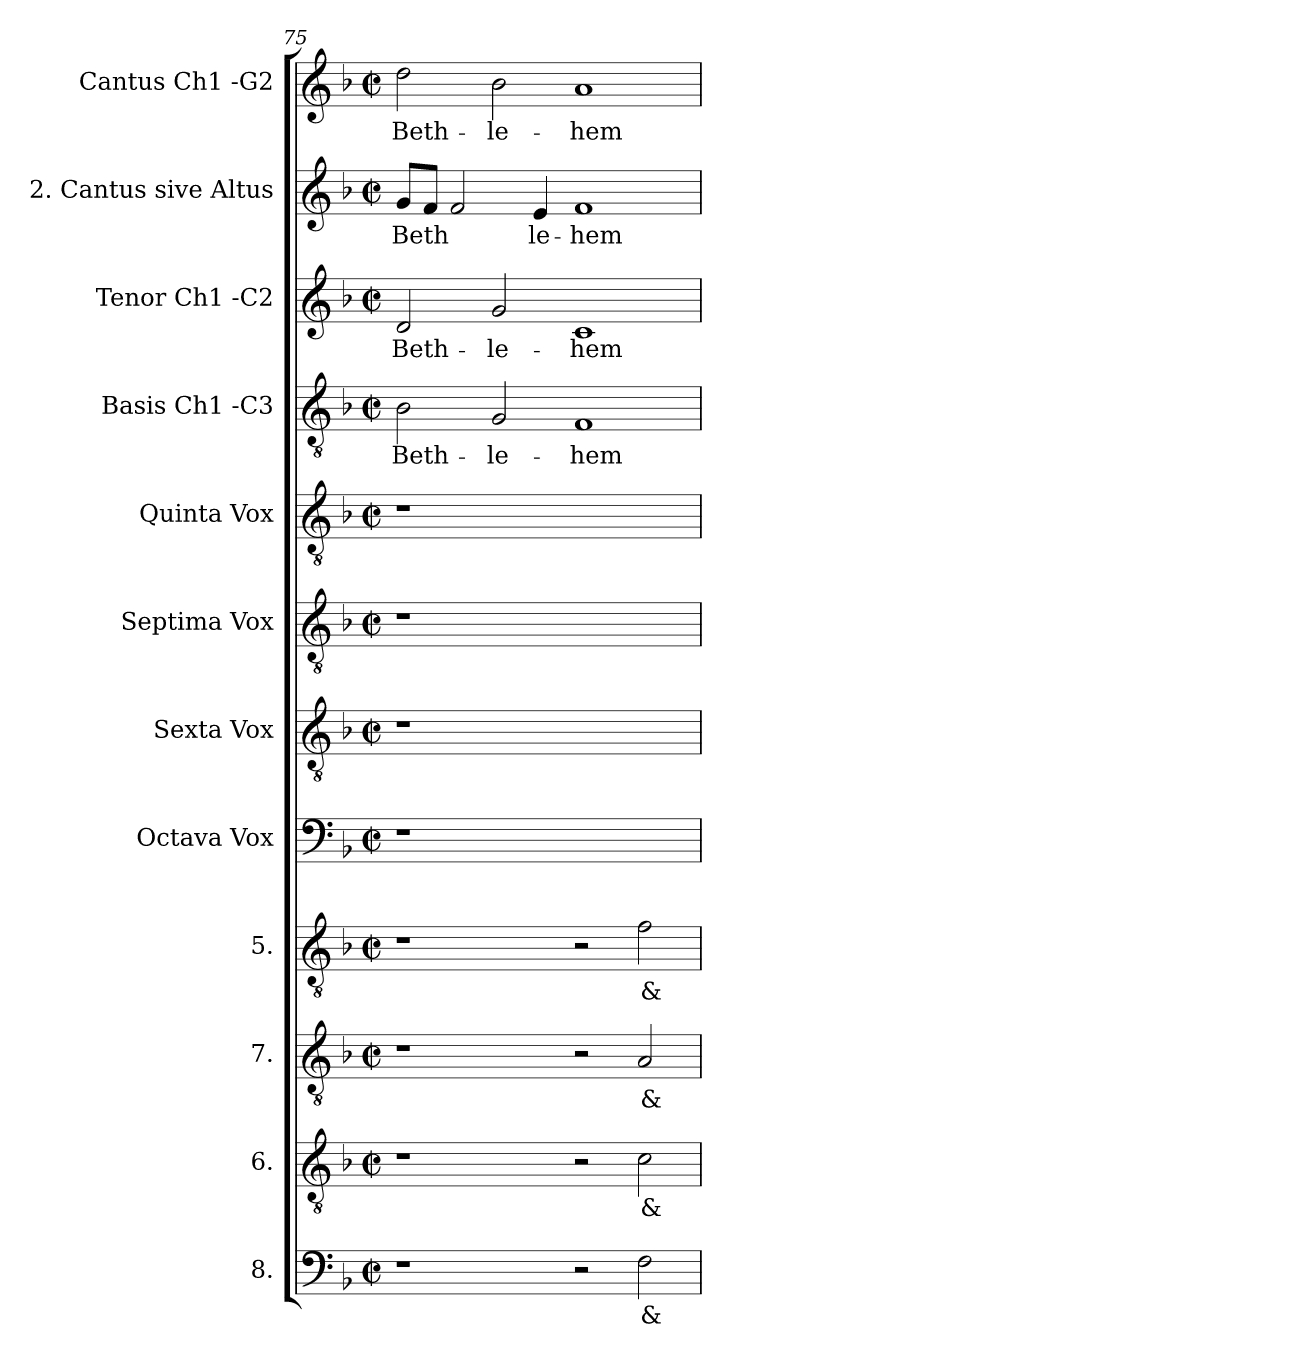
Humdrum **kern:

**kern	**text	**kern	**text	**kern	**text	**kern	**text	**kern	**kern	**kern	**kern	**kern	**text	**kern	**text	**kern	**text	**kern	**text
*part12	*part12	*part11	*part11	*part10	*part10	*part9	*part9	*part8	*part7	*part6	*part5	*part4	*part4	*part3	*part3	*part2	*part2	*part1	*part1
*staff12	*staff12	*staff11	*staff11	*staff10	*staff10	*staff9	*staff9	*staff8	*staff7	*staff6	*staff5	*staff4	*staff4	*staff3	*staff3	*staff2	*staff2	*staff1	*staff1
*I"8.	*	*I"6.	*	*I"7.	*	*I"5.	*	*I"Octava  Vox	*I"Sexta  Vox	*I"Septima  Vox	*I"Quinta  Vox	*I"Basis  Ch1 -C3	*	*I"Tenor  Ch1 -C2	*	*I"2. Cantus sive  Altus	*	*I"Cantus  Ch1 -G2	*
*	*	*	*	*	*	*	*	*	*	*	*	*I'B	*	*I'T	*	*I'A	*	*I'C	*
*clefF4	*	*clefGv2	*	*clefGv2	*	*clefGv2	*	*clefF4	*clefGv2	*clefGv2	*clefGv2	*clefGv2	*	*clefG2	*	*clefG2	*	*clefG2	*
*k[b-]	*	*k[b-]	*	*k[b-]	*	*k[b-]	*	*k[b-]	*k[b-]	*k[b-]	*k[b-]	*k[b-]	*	*k[b-]	*	*k[b-]	*	*k[b-]	*
*F:	*	*F:	*	*F:	*	*F:	*	*F:	*F:	*F:	*F:	*F:	*	*F:	*	*F:	*	*F:	*
*M2/2	*	*M2/2	*	*M2/2	*	*M2/2	*	*M2/2	*M2/2	*M2/2	*M2/2	*M2/2	*	*M2/2	*	*M2/2	*	*M2/2	*
*met(c|)	*	*met(c|)	*	*met(c|)	*	*met(c|)	*	*met(c|)	*met(c|)	*met(c|)	*met(c|)	*met(c|)	*	*met(c|)	*	*met(c|)	*	*met(c|)	*
=75	=75	=75	=75	=75	=75	=75	=75	=75	=75	=75	=75	=75	=75	=75	=75	=75	=75	=75	=75
!	!	!	!	!	!	!	!	!	!	!	!	!	!LO:LY:b:cj	!	!LO:LY:b:cj	!	!LO:LY:b:cj	!	!LO:LY:b:cj
1r	.	1r	.	1r	.	1r	.	1r	1r	1r	1r	2B-\	Beth-	2d/	Beth-	8g/L	Beth-	2dd\	Beth-
!	!	!	!	!	!	!	!	!	!	!	!	!	!	!	!	!	!LO:LY:b:cj	!	!
.	.	.	.	.	.	.	.	.	.	.	.	.	.	.	.	8f/J	--	.	.
!	!	!	!	!	!	!	!	!	!	!	!	!	!	!	!	!	!LO:LY:b:cj	!	!
.	.	.	.	.	.	.	.	.	.	.	.	.	.	.	.	2f/	--	.	.
!	!	!	!	!	!	!	!	!	!	!	!	!	!LO:LY:b:cj	!	!LO:LY:b:cj	!	!	!	!LO:LY:b:cj
.	.	.	.	.	.	.	.	.	.	.	.	2G/	-le-	2g/	-le-	.	.	2b-\	-le-
!	!	!	!	!	!	!	!	!	!	!	!	!	!	!	!	!	!LO:LY:b:cj	!	!
.	.	.	.	.	.	.	.	.	.	.	.	.	.	.	.	4e/	-le-	.	.
!	!	!	!	!	!	!	!	!	!	!	!	!	!LO:LY:b:cj	!	!LO:LY:b:cj	!	!LO:LY:b:cj	!	!LO:LY:b:cj
2r	.	2r	.	2r	.	2r	.	1ryy	1ryy	1ryy	1ryy	1F	-hem	1c	-hem	1f	-hem	1a	-hem
!	!LO:LY:b:cj	!	!LO:LY:b:cj	!	!LO:LY:b:cj	!	!LO:LY:b:cj	!	!	!	!	!	!	!	!	!	!	!	!
2F\	&	2c\	-&	2A/	&	2f\	&	.	.	.	.	.	.	.	.	.	.	.	.
=	=	=	=	=	=	=	=	=	=	=	=	=	=	=	=	=	=	=	=
*-	*-	*-	*-	*-	*-	*-	*-	*-	*-	*-	*-	*-	*-	*-	*-	*-	*-	*-	*-
